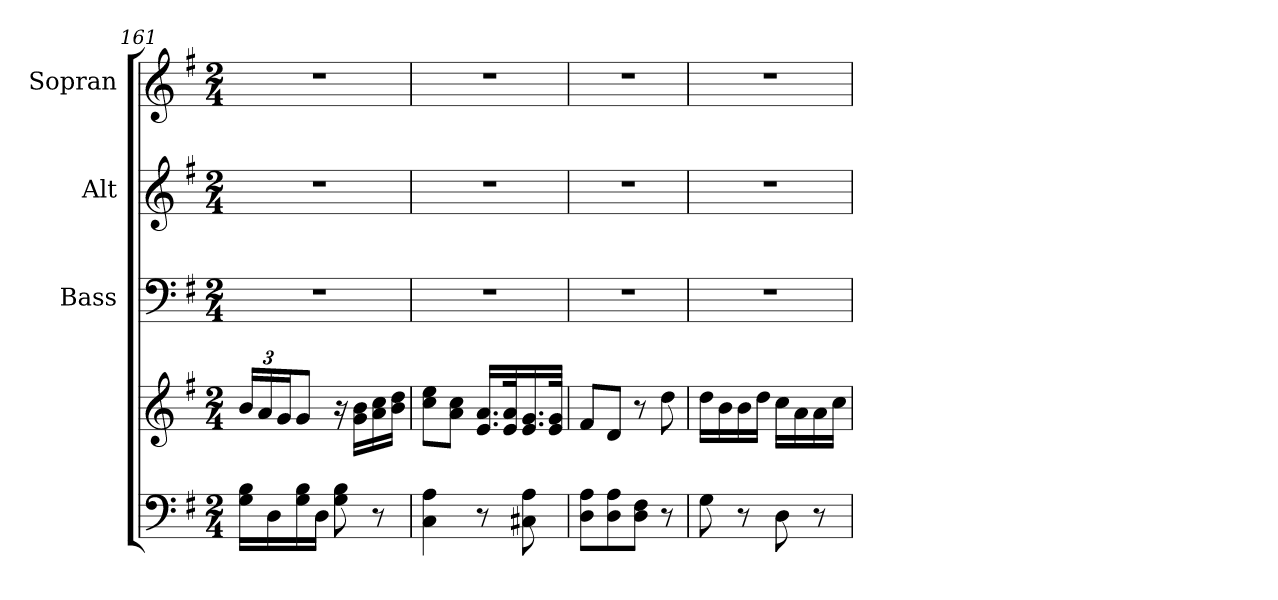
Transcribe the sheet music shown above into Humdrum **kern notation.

**kern	**kern	**kern	**kern	**kern
*part4	*part4	*part3	*part2	*part1
*staff5	*staff4	*staff3	*staff2	*staff1
*	*	*I"Bass	*I"Alt	*I"Sopran
*	*	*I'B.	*I'A.	*I'S.
*clefF4	*clefG2	*clefF4	*clefG2	*clefG2
*k[f#]	*k[f#]	*k[f#]	*k[f#]	*k[f#]
*G:	*G:	*G:	*G:	*G:
*M2/4	*M2/4	*M2/4	*M2/4	*M2/4
=161	=161	=161	=161	=161
16G\ 16B\LL	24b/LL	2r	2r	2r
.	24a/	.	.	.
16D\	.	.	.	.
.	24g/J	.	.	.
16G\ 16B\	8g/J	.	.	.
16D\JJ	.	.	.	.
8G\ 8B\	16r	.	.	.
.	16g\ 16b\LL	.	.	.
8r	16a\ 16cc\	.	.	.
.	16b\ 16dd\JJ	.	.	.
!!LO:LB:g=z
=162	=162	=162	=162	=162
4C\ 4A\	8cc\ 8ee\L	2r	2r	2r
.	8a\ 8cc\J	.	.	.
8r	16.e/ 16.a/LL	.	.	.
.	32e/ 32a/k	.	.	.
8C#X\ 8A\	16.e/ 16.g/	.	.	.
.	32e/ 32g/JJk	.	.	.
=163	=163	=163	=163	=163
8D\ 8A\L	8f#/L	2r	2r	2r
8D\ 8A\	8d/J	.	.	.
8D\ 8F#\J	8r	.	.	.
8r	8dd\	.	.	.
=164	=164	=164	=164	=164
8G\	16dd\LL	2r	2r	2r
.	16b\	.	.	.
8r	16b\	.	.	.
.	16dd\JJ	.	.	.
8D\	16cc\LL	.	.	.
.	16a\	.	.	.
8r	16a\	.	.	.
.	16cc\JJ	.	.	.
=	=	=	=	=
*-	*-	*-	*-	*-
